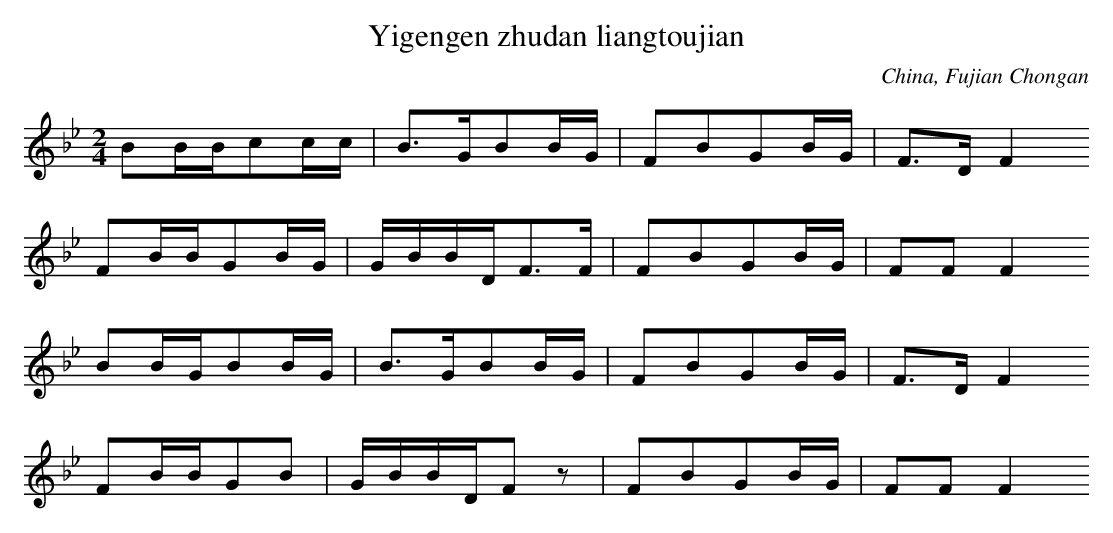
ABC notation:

X:1
T: Yigengen zhudan liangtoujian
O: China, Fujian Chongan
M: 2/4
L: 1/16
K: Bb
B2BBc2cc | B3GB2BG | F2B2G2BG | F3DF4
F2BBG2BG | GBBDF3F | F2B2G2BG | F2F2F4
B2BGB2BG | B3GB2BG | F2B2G2BG | F3DF4
F2BBG2B2 | GBBDF2z2 | F2B2G2BG | F2F2F4
